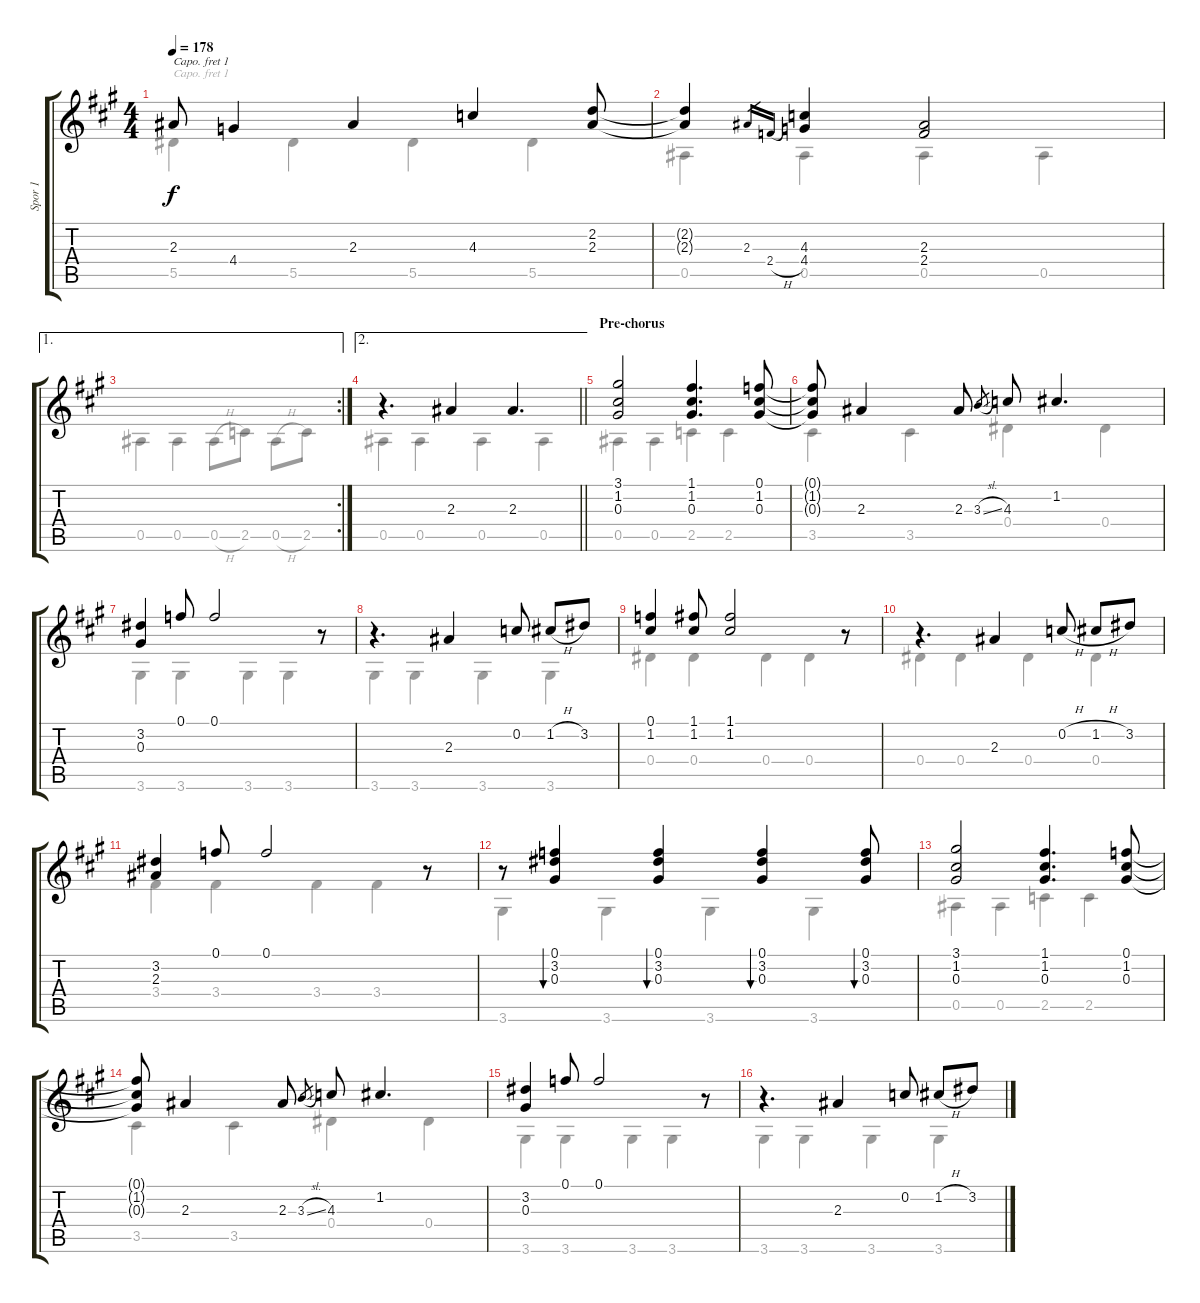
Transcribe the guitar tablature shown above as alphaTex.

\track ("Spor 1" "Spor 1") {instrument acousticguitarsteel}
\staff {score tabs}
\capo 1
\tuning (E4 B3 G3 D3 A2 E2) {hide}
\voice
\ts (4 4)
\tempo 178
\clef g2
\ks a
2.3{t}.8{dy f} 4.4.4 2.3.4 4.3.4 (2.2 2.3).8 |
(2.2{t} 2.3{t}).4 2.3.16{gr} 2.4{h}.16{gr} (4.3 4.4).4 (2.3 2.4).2 |
\ae 1
\rc 2
|
\ae 2
\barLineRight lightlight
r.4{d} 2.3.4 2.3.4{d} |
\section ("" "Pre-chorus")
(3.1 1.2 0.3).2 (1.1 1.2 0.3).4{d} (0.1 1.2 0.3).8 |
(0.1{t} 1.2{t} 0.3{t}).8 2.3.4 2.3.8 3.3{sl}.8{gr} 4.3.8 1.2.4{d} |
(3.2 0.3).4 0.1.8 0.1.2 r.8 |
r.4{d} 2.3.4 0.2.8 1.2{h}.8 3.2.8 |
(0.1 1.2).4 (1.1 1.2).8 (1.1 1.2).2 r.8 |
r.4{d} 2.3.4 0.2{h}.8 1.2{h}.8 3.2.8 |
(3.2 2.3).4 0.1.8 0.1.2 r.8 |
r.8 (0.1 3.2 0.3).4{bu 120} (0.1 3.2 0.3).4{bu 120} (0.1 3.2 0.3).4{bu 120} (0.1 3.2 0.3).8{bu 120} |
(3.1 1.2 0.3).2 (1.1 1.2 0.3).4{d} (0.1 1.2 0.3).8 |
(0.1{t} 1.2{t} 0.3{t}).8 2.3.4 2.3.8 3.3{sl}.8{gr} 4.3.8 1.2.4{d} |
(3.2 0.3).4 0.1.8 0.1.2 r.8 |
r.4{d} 2.3.4 0.2.8 1.2{h}.8 3.2.8
\voice
\clef g2
\ottava regular
\simile none
\ks a
5.5.4{dy f} 5.5.4 5.5.4 5.5.4 |
0.5.4 0.5.4 0.5.4 0.5.4 |
0.5.4 0.5.4 0.5{h}.8 2.5.8 0.5{h}.8 2.5.8 |
\barLineRight lightlight
0.5.4 0.5.4 0.5.4 0.5.4 |
0.5.4 0.5.4 2.5.4 2.5.4 |
3.5.4 3.5.4 0.4.4 0.4.4 |
3.6.4 3.6.4 3.6.4 3.6.4 |
3.6.4 3.6.4 3.6.4 3.6.4 |
0.4.4 0.4.4 0.4.4 0.4.4 |
0.4.4 0.4.4 0.4.4 0.4.4 |
3.4.4 3.4.4 3.4.4 3.4.4 |
3.6.4 3.6.4 3.6.4 3.6.4 |
0.5.4 0.5.4 2.5.4 2.5.4 |
3.5.4 3.5.4 0.4.4 0.4.4 |
3.6.4 3.6.4 3.6.4 3.6.4 |
3.6.4 3.6.4 3.6.4 3.6.4
